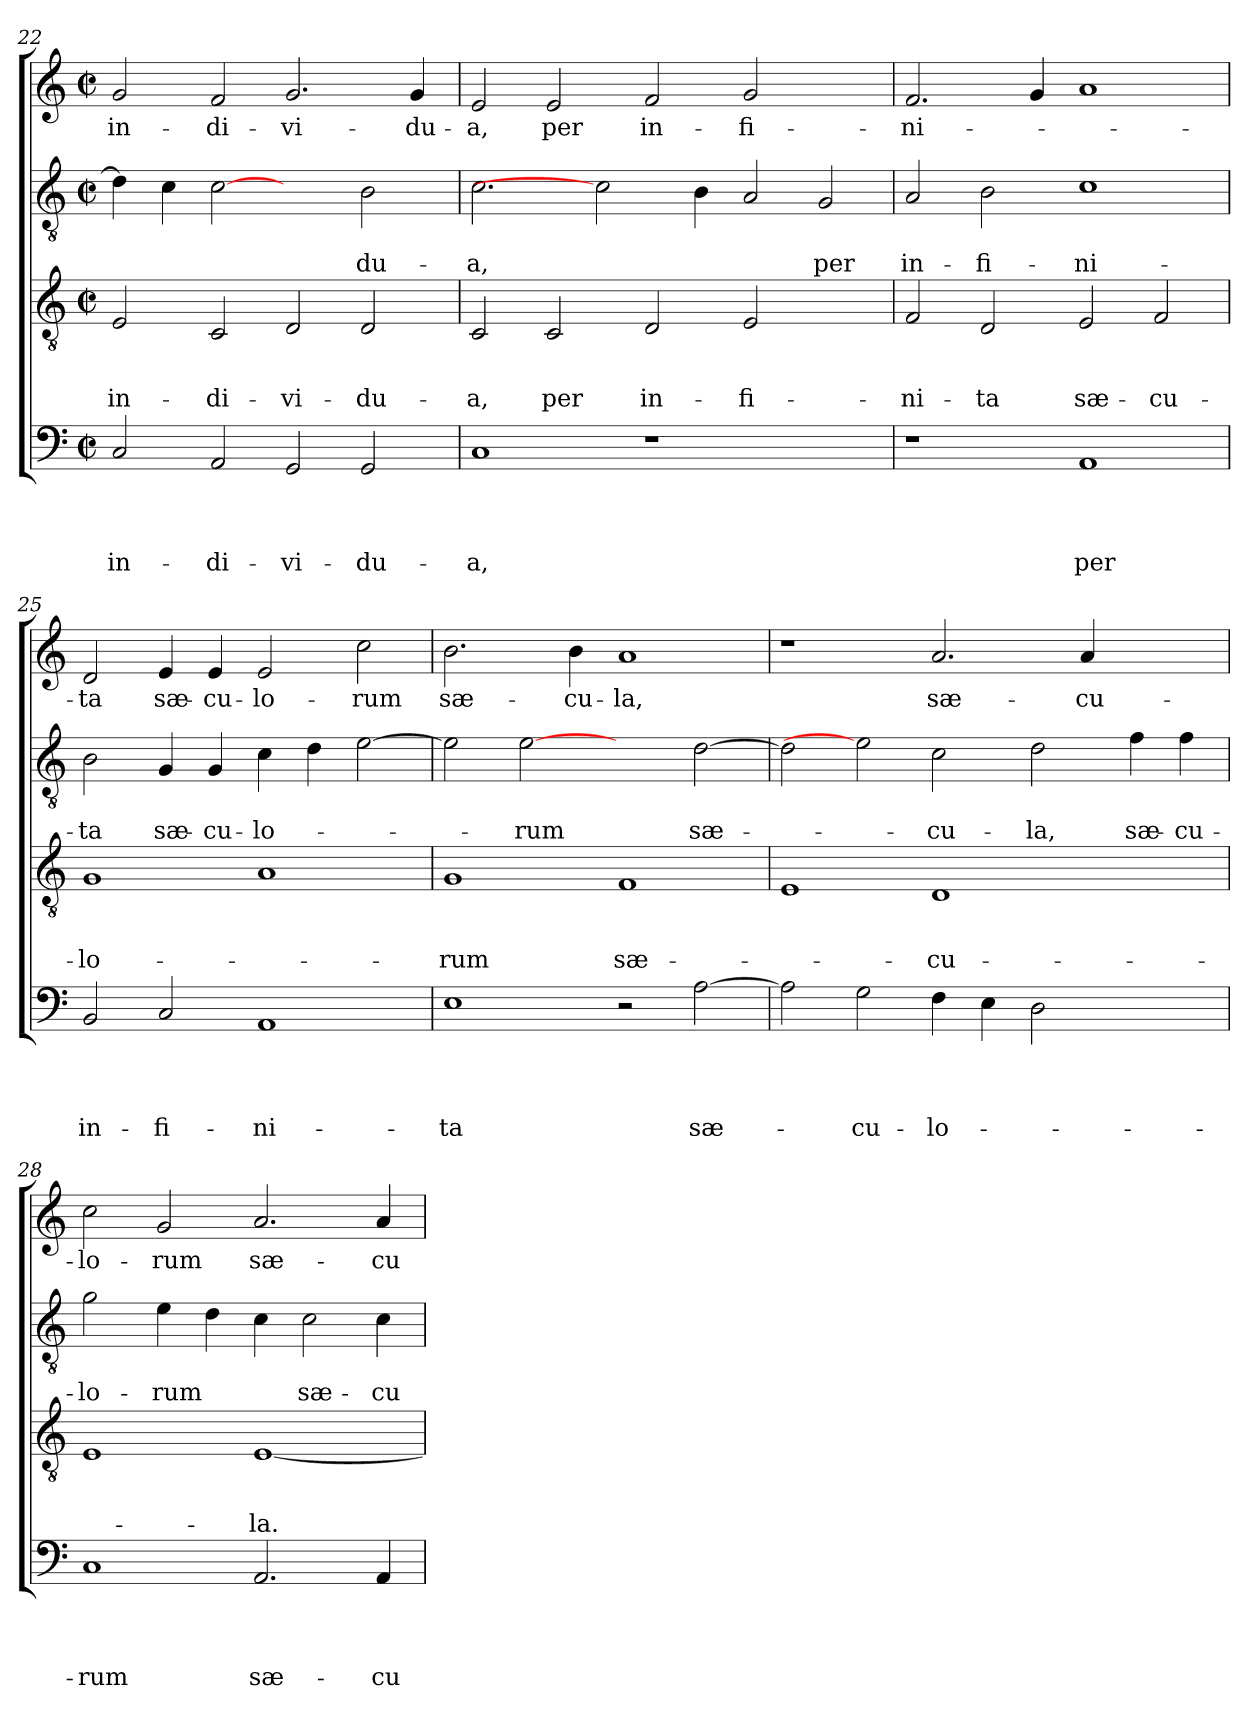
**kern	**text	**text	**text	**text	**kern	**text	**text	**text	**kern	**text	**text	**kern	**text
*part4	*part4	*part4	*part4	*part4	*part3	*part3	*part3	*part3	*part2	*part2	*part2	*part1	*part1
*staff4	*staff4	*staff4	*staff4	*staff4	*staff3	*staff3	*staff3	*staff3	*staff2	*staff2	*staff2	*staff1	*staff1
*clefF4	*	*	*	*	*clefGv2	*	*	*	*clefGv2	*	*	*clefG2	*
*k[]	*	*	*	*	*k[]	*	*	*	*k[]	*	*	*k[]	*
*C:	*	*	*	*	*C:	*	*	*	*C:	*	*	*C:	*
*M2/2	*	*	*	*	*M2/2	*	*	*	*M2/2	*	*	*M2/2	*
*met(c|)	*	*	*	*	*met(c|)	*	*	*	*met(c|)	*	*	*met(c|)	*
=22	=22	=22	=22	=22	=22	=22	=22	=22	=22	=22	=22	=22	=22
!	!	!	!	!LO:LY:b	!	!	!	!LO:LY:b	!	!	!	!	!LO:LY:b
2C/	.	.	.	in-	2E/	.	.	in-	4d\]	.	.	2g/	in-
.	.	.	.	.	.	.	.	.	4c\	.	.	.	.
!	!	!	!	!LO:LY:b	!	!	!	!LO:LY:b	!	!	!	!	!LO:LY:b
2AA/	.	.	.	-di-	2C/	.	.	-di-	[2c	.	.	2f/	-di-
!	!	!	!	!LO:LY:b	!	!	!	!LO:LY:b	!	!	!	!	!LO:LY:b
2GG/	.	.	.	-vi-	2D/	.	.	-vi-	2ryy	.	.	2.g/	-vi-
!	!	!	!	!LO:LY:b	!	!	!	!LO:LY:b	!	!	!LO:LY:b	!	!
2GG/	.	.	.	-du-	2D/	.	.	-du-	2B\	.	-du-	.	.
!	!	!	!	!	!	!	!	!	!	!	!	!	!LO:LY:b
.	.	.	.	.	.	.	.	.	.	.	.	4g/	-du-
=23	=23	=23	=23	=23	=23	=23	=23	=23	=23	=23	=23	=23	=23
!	!	!	!	!LO:LY:b	!	!	!	!LO:LY:b	!	!	!LO:LY:b	!	!LO:LY:b
1C	.	.	.	-a,	2C/	.	.	-a,	2.c\	.	-a,	2e/	-a,
!	!	!	!	!	!	!	!	!LO:LY:b	!	!	!	!	!LO:LY:b
.	.	.	.	.	2C/	.	.	per	.	.	.	2e/	per
.	.	.	.	.	.	.	.	.	2c]	.	.	.	.
!	!	!	!	!	!	!	!	!LO:LY:b	!	!	!	!	!LO:LY:b
1r	.	.	.	.	2D/	.	.	in-	.	.	.	2f/	in-
.	.	.	.	.	.	.	.	.	4B\	.	.	.	.
!	!	!	!	!	!	!	!	!LO:LY:b	!	!	!	!	!LO:LY:b
.	.	.	.	.	2E/	.	.	-fi-	2A/	.	.	2g/	-fi-
!	!	!	!	!	!	!	!	!	!	!	!LO:LY:b	!	!
2ryy	.	.	.	.	2ryy	.	.	.	2G/	.	per	2ryy	.
=24	=24	=24	=24	=24	=24	=24	=24	=24	=24	=24	=24	=24	=24
!	!	!	!	!	!	!	!	!LO:LY:b	!	!	!LO:LY:b	!	!LO:LY:b
1r	.	.	.	.	2F/	.	.	-ni-	2A/	.	in-	2.f/	-ni-
!	!	!	!	!	!	!	!	!LO:LY:b	!	!	!LO:LY:b	!	!
.	.	.	.	.	2D/	.	.	-ta	2B\	.	-fi-	.	.
.	.	.	.	.	.	.	.	.	.	.	.	4g/	.
!	!	!	!	!LO:LY:b	!	!	!	!LO:LY:b	!	!	!LO:LY:b	!	!
1AA	.	.	.	per	2E/	.	.	sæ-	1c	.	-ni-	1a	.
!	!	!	!	!	!	!	!	!LO:LY:b	!	!	!	!	!
.	.	.	.	.	2F/	.	.	-cu-	.	.	.	.	.
!!LO:LB:g=z
=25	=25	=25	=25	=25	=25	=25	=25	=25	=25	=25	=25	=25	=25
!	!	!	!	!LO:LY:b	!	!	!	!LO:LY:b	!	!	!LO:LY:b	!	!LO:LY:b
2BB/	.	.	.	in-	1G	.	.	-lo-	2B\	.	-ta	2d/	-ta
!	!	!	!	!LO:LY:b	!	!	!	!	!	!	!LO:LY:b	!	!LO:LY:b
2C/	.	.	.	-fi-	.	.	.	.	4G/	.	sæ-	4e/	sæ-
!	!	!	!	!	!	!	!	!	!	!	!LO:LY:b	!	!LO:LY:b
.	.	.	.	.	.	.	.	.	4G/	.	-cu-	4e/	-cu-
!	!	!	!	!LO:LY:b	!	!	!	!	!	!	!LO:LY:b	!	!LO:LY:b
1AA	.	.	.	-ni-	1A	.	.	.	4c\	.	-lo-	2e/	-lo-
.	.	.	.	.	.	.	.	.	4d\	.	.	.	.
!	!	!	!	!	!	!	!	!	!	!	!	!	!LO:LY:b
.	.	.	.	.	.	.	.	.	[2e\	.	.	2cc\	-rum
=26	=26	=26	=26	=26	=26	=26	=26	=26	=26	=26	=26	=26	=26
!	!	!	!	!LO:LY:b	!	!	!	!LO:LY:b	!	!	!	!	!LO:LY:b
1E	.	.	.	-ta	1G	.	.	-rum	2e\]	.	.	2.b\	sæ-
!	!	!	!	!	!	!	!	!	!	!	!LO:LY:b	!	!
.	.	.	.	.	.	.	.	.	[2e	.	-rum	.	.
!	!	!	!	!	!	!	!	!	!	!	!	!	!LO:LY:b
.	.	.	.	.	.	.	.	.	.	.	.	4b\	-cu-
!	!	!	!	!	!	!	!	!LO:LY:b	!	!	!	!	!LO:LY:b
2r	.	.	.	.	1F	.	.	sæ-	2ryy	.	.	1a	-la,
!	!	!	!	!LO:LY:b	!	!	!	!	!	!	!LO:LY:b	!	!
[2A\	.	.	.	sæ-	.	.	.	.	[2d\	.	sæ-	.	.
=27	=27	=27	=27	=27	=27	=27	=27	=27	=27	=27	=27	=27	=27
2A\]	.	.	.	.	1E	.	.	.	2d\]	.	.	1r	.
!	!	!	!	!LO:LY:b	!	!	!	!	!	!	!	!	!
2G\	.	.	.	-cu-	.	.	.	.	2e]	.	.	.	.
!	!	!	!	!LO:LY:b	!	!	!	!LO:LY:b	!	!	!LO:LY:b	!	!LO:LY:b
4F\	.	.	.	-lo-	1D	.	.	-cu-	2c\	.	-cu-	2.a/	sæ-
4E\	.	.	.	.	.	.	.	.	.	.	.	.	.
!	!	!	!	!	!	!	!	!	!	!	!LO:LY:b	!	!
2D\	.	.	.	.	.	.	.	.	2d\	.	-la,	.	.
!	!	!	!	!	!	!	!	!	!	!	!	!	!LO:LY:b
.	.	.	.	.	.	.	.	.	.	.	.	4a/	-cu-
!	!	!	!	!	!	!	!	!	!	!	!LO:LY:b	!	!
2ryy	.	.	.	.	2ryy	.	.	.	4f\	.	sæ-	2ryy	.
!	!	!	!	!	!	!	!	!	!	!	!LO:LY:b	!	!
.	.	.	.	.	.	.	.	.	4f\	.	-cu-	.	.
=28	=28	=28	=28	=28	=28	=28	=28	=28	=28	=28	=28	=28	=28
!	!	!	!	!LO:LY:b	!	!	!	!	!	!	!LO:LY:b	!	!LO:LY:b
1C	.	.	.	-rum	1E	.	.	.	2g\	.	-lo-	2cc\	-lo-
!	!	!	!	!	!	!	!	!	!	!	!LO:LY:b	!	!LO:LY:b
.	.	.	.	.	.	.	.	.	4e\	.	-rum	2g/	-rum
.	.	.	.	.	.	.	.	.	4d\	.	.	.	.
!	!	!	!	!LO:LY:b	!	!	!	!LO:LY:b	!	!	!	!	!LO:LY:b
2.AA/	.	.	.	sæ-	[1E	.	.	-la.	4c\	.	.	2.a/	sæ-
!	!	!	!	!	!	!	!	!	!	!	!LO:LY:b	!	!
.	.	.	.	.	.	.	.	.	2c\	.	sæ-	.	.
!	!	!	!	!LO:LY:b	!	!	!	!	!	!	!LO:LY:b	!	!LO:LY:b
4AA/	.	.	.	-cu-	.	.	.	.	4c\	.	-cu-	4a/	-cu-
=	=	=	=	=	=	=	=	=	=	=	=	=	=
*-	*-	*-	*-	*-	*-	*-	*-	*-	*-	*-	*-	*-	*-
